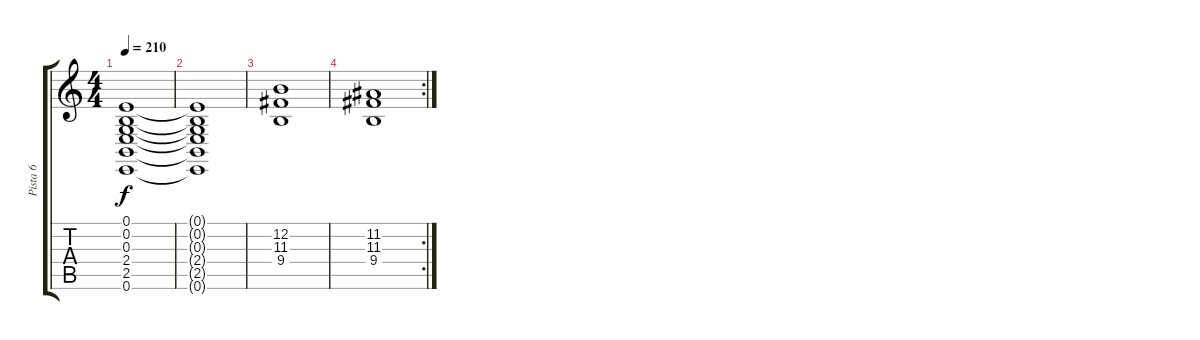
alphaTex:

\track ("Pista 6" "Pista 6") {instrument choiraahs}
\staff {score tabs}
\tuning (E4 B3 G3 D3 A2 E2) {hide}
\ts (4 4)
\tempo 210
\clef g2
\ks c
(0.1 0.2 0.3 2.4 2.5 0.6).1{dy f} |
(0.1{t} 0.2{t} 0.3{t} 2.4{t} 2.5{t} 0.6{t}).1 |
(12.2 11.3 9.4).1 |
\rc 2
(11.2 11.3 9.4).1
